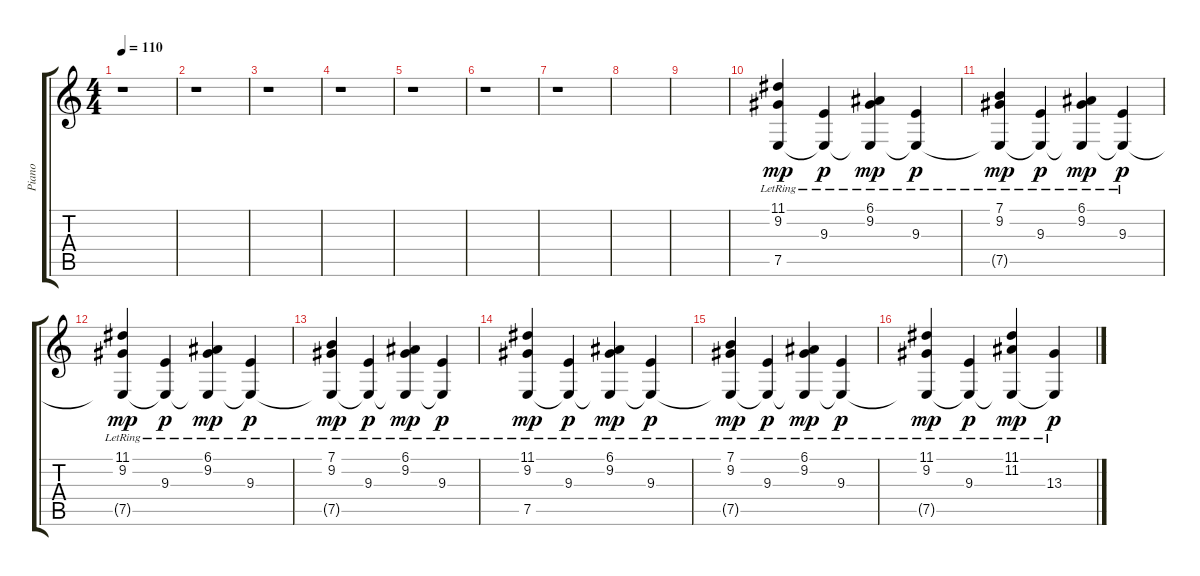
\track ("Piano" "Piano") {instrument acousticgrandpiano}
\staff {score tabs}
\tuning (E4 B3 G3 D3 A2 E2) {hide}
\ts (4 4)
\tempo 110
\clef g2
\ks c
r.1{dy f} |
r.1 |
r.1 |
r.1 |
r.1 |
r.1 |
r.1 |
|
|
(11.1{lr} 9.2{lr} 7.5{lr}).4{dy mp} (9.3{lr} 7.5{t}).4{dy p} (6.1{lr} 9.2{lr} 7.5{t}).4{dy mp} (9.3{lr} 7.5{t}).4{dy p} |
(7.1{lr} 9.2{lr} 7.5{t}).4{dy mp} (9.3{lr} 7.5{t}).4{dy p} (6.1{lr} 9.2{lr} 7.5{t}).4{dy mp} (9.3{lr} 7.5{t}).4{dy p} |
(11.1{lr} 9.2{lr} 7.5{t}).4{dy mp} (9.3{lr} 7.5{t}).4{dy p} (6.1{lr} 9.2{lr} 7.5{t}).4{dy mp} (9.3{lr} 7.5{t}).4{dy p} |
(7.1{lr} 9.2{lr} 7.5{t}).4{dy mp} (9.3{lr} 7.5{t}).4{dy p} (6.1{lr} 9.2{lr} 7.5{t}).4{dy mp} (9.3{lr} 7.5{t}).4{dy p} |
(11.1{lr} 9.2{lr} 7.5{lr}).4{dy mp} (9.3{lr} 7.5{t}).4{dy p} (6.1{lr} 9.2{lr} 7.5{t}).4{dy mp} (9.3{lr} 7.5{t}).4{dy p} |
(7.1{lr} 9.2{lr} 7.5{t}).4{dy mp} (9.3{lr} 7.5{t}).4{dy p} (6.1{lr} 9.2{lr} 7.5{t}).4{dy mp} (9.3{lr} 7.5{t}).4{dy p} |
(11.1{lr} 9.2{lr} 7.5{t}).4{dy mp} (9.3{lr} 7.5{t}).4{dy p} (11.1{lr} 11.2{lr} 7.5{t}).4{dy mp} (13.3{lr} 7.5{t}).4{dy p}
